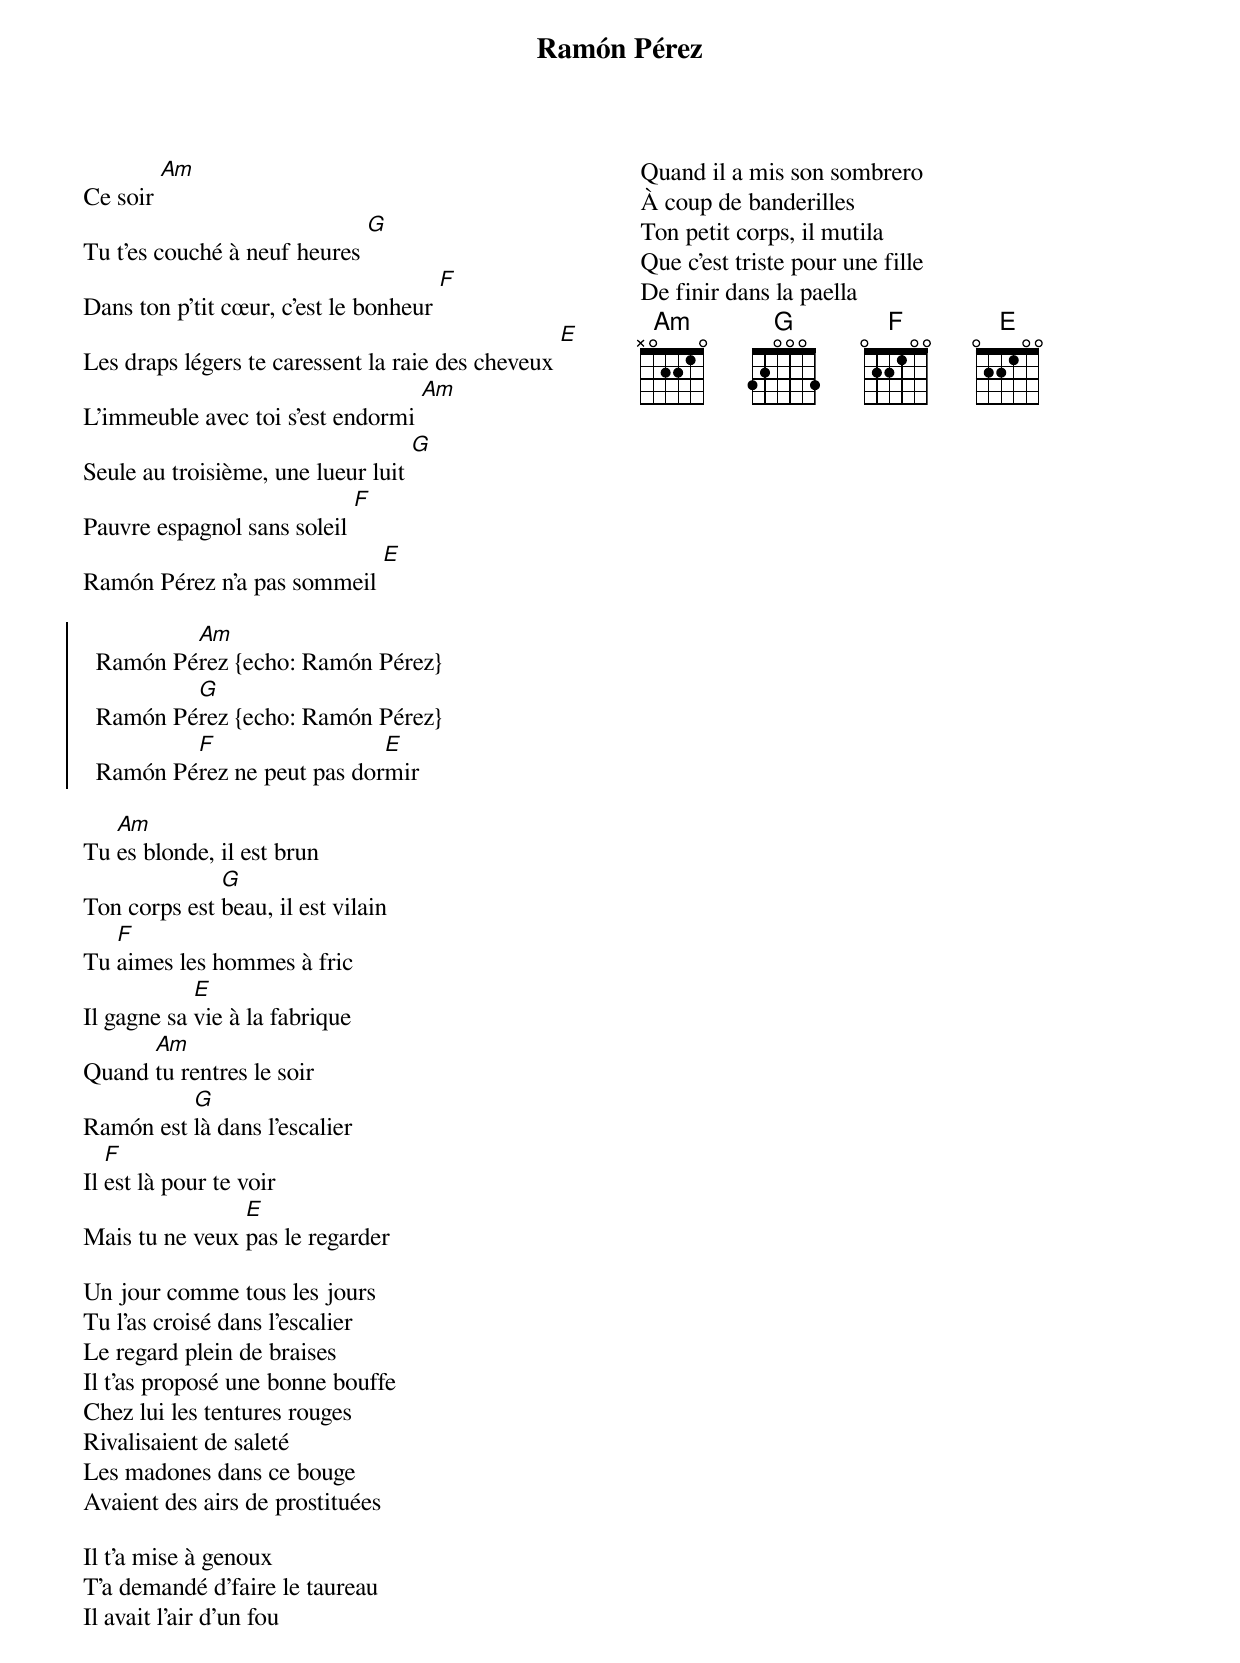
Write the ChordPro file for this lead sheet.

{title: Ramón Pérez}
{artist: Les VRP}
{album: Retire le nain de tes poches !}
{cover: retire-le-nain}
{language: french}
{columns: 2}
{define: Am frets X 0 2 2 1 0}
{define: G frets 3 2 0 0 0 3}
{define: F base-fret 1 frets 0 2 2 1 0 0}
{define: E frets 0 2 2 1 0 0}

Ce soir [Am]
Tu t'es couché à neuf heures [G]
Dans ton p'tit cœur, c'est le bonheur [F]
Les draps légers te caressent la raie des cheveux [E]
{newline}
L'immeuble avec toi s'est endormi [Am]
Seule au troisième, une lueur luit [G]
Pauvre espagnol sans soleil [F]
Ramón Pérez n'a pas sommeil [E]

{start_of_chorus}
  Ramón Pé[Am]rez {echo: Ramón Pérez}
  Ramón Pé[G]rez {echo: Ramón Pérez}
  Ramón Pé[F]rez ne peut pas dor[E]mir
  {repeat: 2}
{end_of_chorus}

Tu [Am]es blonde, il est brun
Ton corps est [G]beau, il est vilain
Tu [F]aimes les hommes à fric
Il gagne sa [E]vie à la fabrique
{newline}
Quand [Am]tu rentres le soir
Ramón est [G]là dans l'escalier
Il [F]est là pour te voir
Mais tu ne veux [E]pas le regarder

Un jour comme tous les jours
Tu l'as croisé dans l'escalier
Le regard plein de braises
Il t'as proposé une bonne bouffe
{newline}
Chez lui les tentures rouges
Rivalisaient de saleté
Les madones dans ce bouge
Avaient des airs de prostituées

Il t'a mise à genoux
T'a demandé d'faire le taureau
Il avait l'air d'un fou
Quand il a mis son sombrero
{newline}
À coup de banderilles
Ton petit corps, il mutila
Que c'est triste pour une fille
De finir dans la paella
